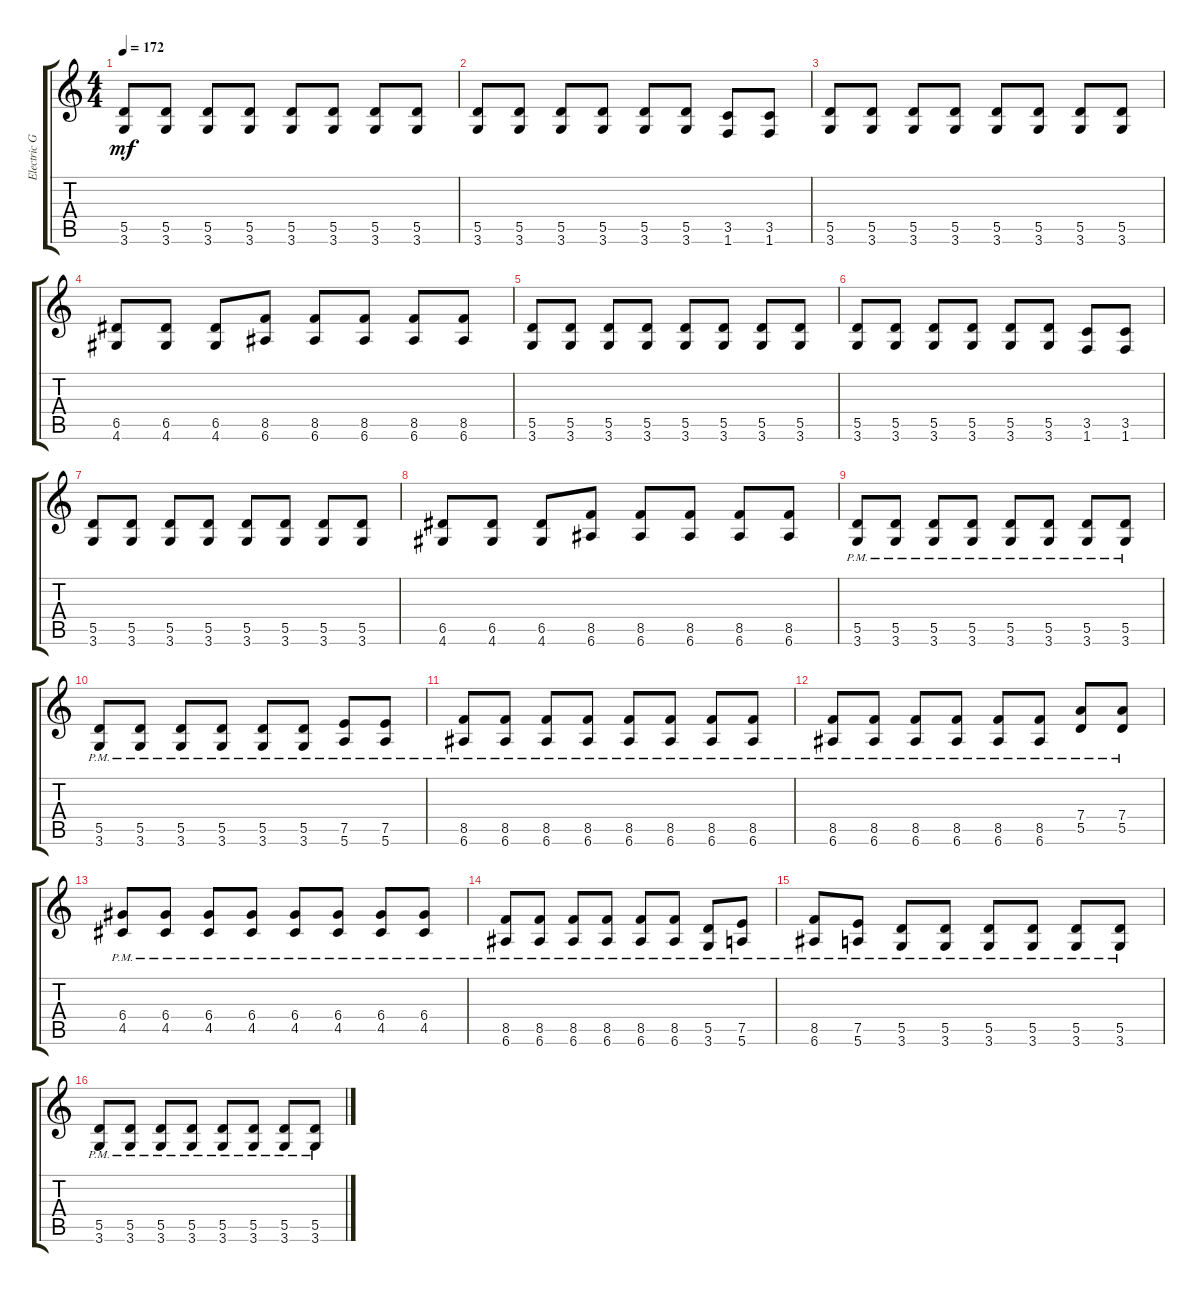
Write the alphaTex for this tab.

\track ("Electric Guitar" "Electric G") {instrument distortionguitar}
\staff {score tabs}
\tuning (E4 B3 G3 D3 A2 E2) {hide}
\ts (4 4)
\tempo 172
\clef g2
\ks c
(5.5 3.6).8{dy mf} (5.5 3.6).8 (5.5 3.6).8 (5.5 3.6).8 (5.5 3.6).8 (5.5 3.6).8 (5.5 3.6).8 (5.5 3.6).8 |
(5.5 3.6).8 (5.5 3.6).8 (5.5 3.6).8 (5.5 3.6).8 (5.5 3.6).8 (5.5 3.6).8 (3.5 1.6).8 (3.5 1.6).8 |
(5.5 3.6).8 (5.5 3.6).8 (5.5 3.6).8 (5.5 3.6).8 (5.5 3.6).8 (5.5 3.6).8 (5.5 3.6).8 (5.5 3.6).8 |
(6.5 4.6).8 (6.5 4.6).8 (6.5 4.6).8 (8.5 6.6).8 (8.5 6.6).8 (8.5 6.6).8 (8.5 6.6).8 (8.5 6.6).8 |
(5.5 3.6).8 (5.5 3.6).8 (5.5 3.6).8 (5.5 3.6).8 (5.5 3.6).8 (5.5 3.6).8 (5.5 3.6).8 (5.5 3.6).8 |
(5.5 3.6).8 (5.5 3.6).8 (5.5 3.6).8 (5.5 3.6).8 (5.5 3.6).8 (5.5 3.6).8 (3.5 1.6).8 (3.5 1.6).8 |
(5.5 3.6).8 (5.5 3.6).8 (5.5 3.6).8 (5.5 3.6).8 (5.5 3.6).8 (5.5 3.6).8 (5.5 3.6).8 (5.5 3.6).8 |
(6.5 4.6).8 (6.5 4.6).8 (6.5 4.6).8 (8.5 6.6).8 (8.5 6.6).8 (8.5 6.6).8 (8.5 6.6).8 (8.5 6.6).8 |
(5.5{pm} 3.6{pm}).8 (5.5{pm} 3.6{pm}).8 (5.5{pm} 3.6{pm}).8 (5.5{pm} 3.6{pm}).8 (5.5{pm} 3.6{pm}).8 (5.5{pm} 3.6{pm}).8 (5.5{pm} 3.6{pm}).8 (5.5{pm} 3.6{pm}).8 |
(5.5{pm} 3.6{pm}).8 (5.5{pm} 3.6{pm}).8 (5.5{pm} 3.6{pm}).8 (5.5{pm} 3.6{pm}).8 (5.5{pm} 3.6{pm}).8 (5.5{pm} 3.6{pm}).8 (7.5{pm} 5.6{pm}).8 (7.5{pm} 5.6{pm}).8 |
(8.5{pm} 6.6{pm}).8 (8.5{pm} 6.6{pm}).8 (8.5{pm} 6.6{pm}).8 (8.5{pm} 6.6{pm}).8 (8.5{pm} 6.6{pm}).8 (8.5{pm} 6.6{pm}).8 (8.5{pm} 6.6{pm}).8 (8.5{pm} 6.6{pm}).8 |
(8.5{pm} 6.6{pm}).8 (8.5{pm} 6.6{pm}).8 (8.5{pm} 6.6{pm}).8 (8.5{pm} 6.6{pm}).8 (8.5{pm} 6.6{pm}).8 (8.5{pm} 6.6{pm}).8 (7.4{pm} 5.5{pm}).8 (7.4{pm} 5.5{pm}).8 |
(6.4{pm} 4.5{pm}).8 (6.4{pm} 4.5{pm}).8 (6.4{pm} 4.5{pm}).8 (6.4{pm} 4.5{pm}).8 (6.4{pm} 4.5{pm}).8 (6.4{pm} 4.5{pm}).8 (6.4{pm} 4.5{pm}).8 (6.4{pm} 4.5{pm}).8 |
(8.5{pm} 6.6{pm}).8 (8.5{pm} 6.6{pm}).8 (8.5{pm} 6.6{pm}).8 (8.5{pm} 6.6{pm}).8 (8.5{pm} 6.6{pm}).8 (8.5{pm} 6.6{pm}).8 (5.5{pm} 3.6{pm}).8 (7.5{pm} 5.6{pm}).8 |
(8.5{pm} 6.6{pm}).8 (7.5{pm} 5.6{pm}).8 (5.5{pm} 3.6{pm}).8 (5.5{pm} 3.6{pm}).8 (5.5{pm} 3.6{pm}).8 (5.5{pm} 3.6{pm}).8 (5.5{pm} 3.6{pm}).8 (5.5{pm} 3.6{pm}).8 |
(5.5{pm} 3.6{pm}).8 (5.5{pm} 3.6{pm}).8 (5.5{pm} 3.6{pm}).8 (5.5{pm} 3.6{pm}).8 (5.5{pm} 3.6{pm}).8 (5.5{pm} 3.6{pm}).8 (5.5{pm} 3.6{pm}).8 (5.5{pm} 3.6{pm}).8
